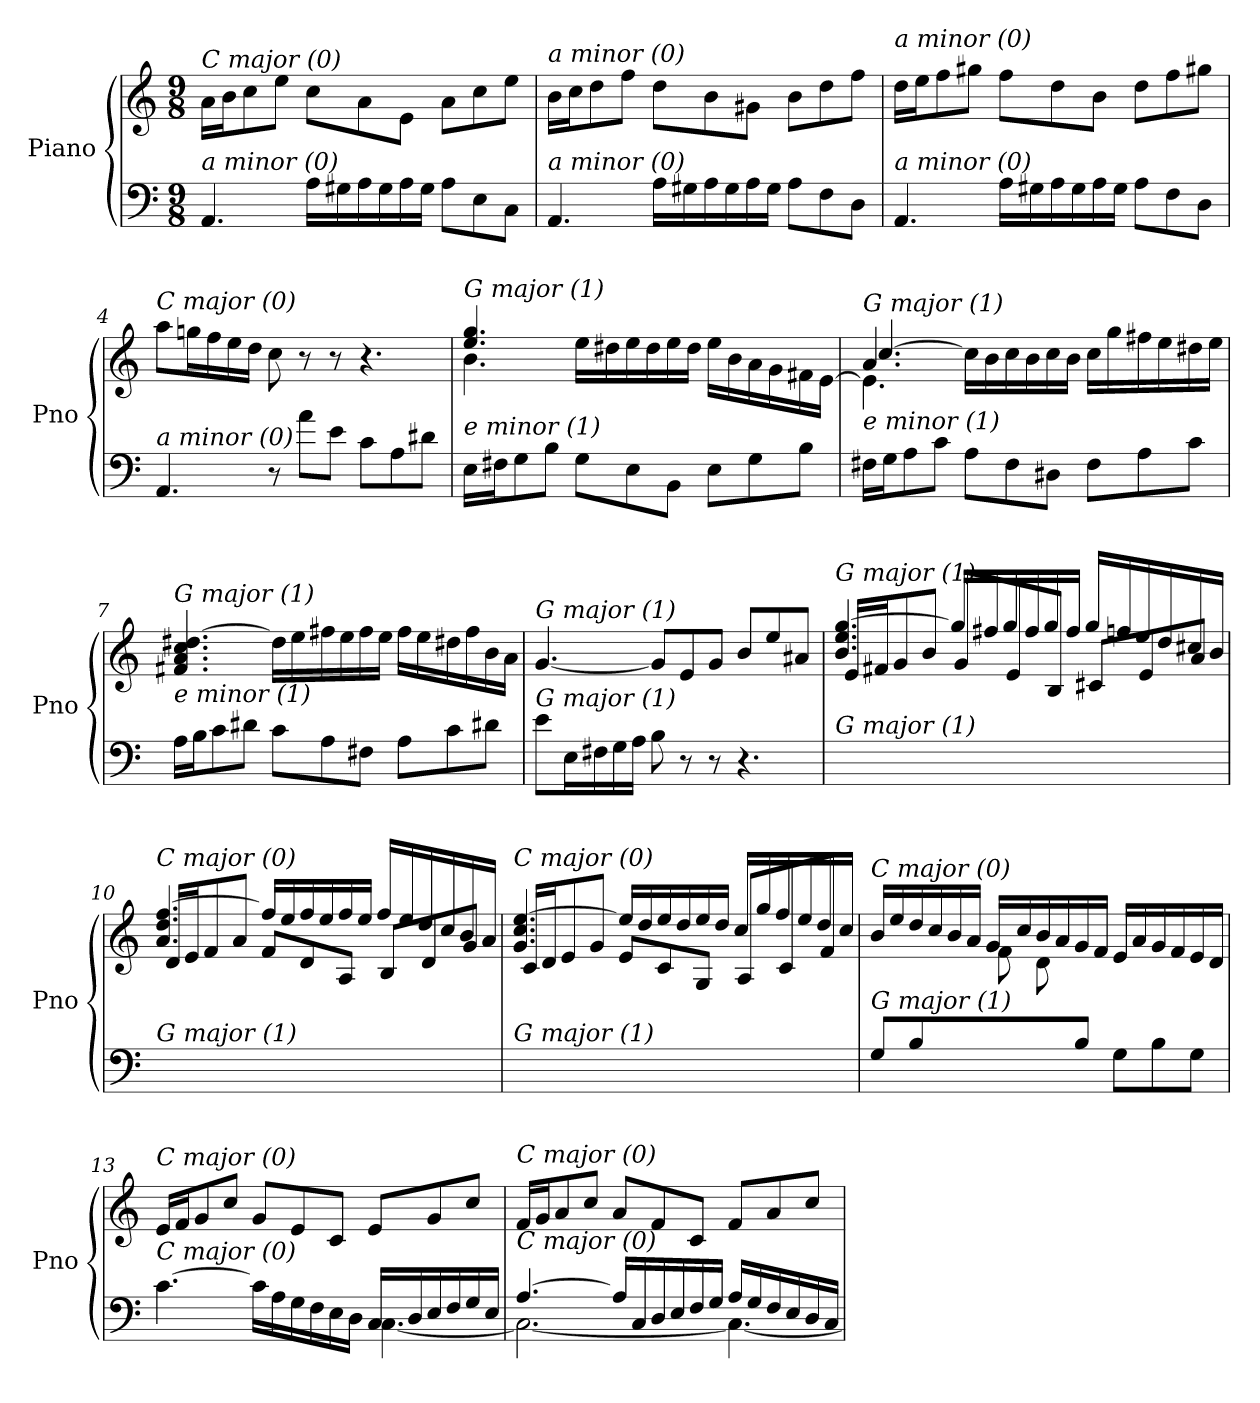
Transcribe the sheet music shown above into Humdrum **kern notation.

**kern	**kern
*part1	*part1
*staff2	*staff1
*I"Piano	*
*I'Pno	*
*clefF4	*clefG2
*k[]	*k[]
*M9/8	*M9/8
=1	=1
!	!LO:TX:i:t=C major (0)
!LO:TX:i:t=a minor (0)	!
4.AA/	16a\LL
.	16b\J
.	8cc\
.	8ee\J
16A\LL	8cc\L
16G#X\	.
16A\	8a\
16G#\	.
16A\	8e\J
16G#\JJ	.
8A\L	8a\L
8E\	8cc\
8C\J	8ee\J
=2	=2
!	!LO:TX:i:t=a minor (0)
!LO:TX:i:t=a minor (0)	!
4.AA/	16b\LL
.	16cc\J
.	8dd\
.	8ff\J
16A\LL	8dd\L
16G#X\	.
16A\	8b\
16G#\	.
16A\	8g#X\J
16G#\JJ	.
8A\L	8b\L
8F\	8dd\
8D\J	8ff\J
=3	=3
!	!LO:TX:i:t=a minor (0)
!LO:TX:i:t=a minor (0)	!
4.AA/	16dd\LL
.	16ee\J
.	8ff\
.	8gg#X\J
16A\LL	8ff\L
16G#X\	.
16A\	8dd\
16G#\	.
16A\	8b\J
16G#\JJ	.
8A\L	8dd\L
8F\	8ff\
8D\J	8gg#X\J
!!LO:LB:g=z
=4	=4
!	!LO:TX:i:t=C major (0)
!LO:TX:i:t=a minor (0)	!
4.AA/	8aa\L
.	16ggn\L
.	16ff\
.	16ee\
.	16dd\JJ
8r	8cc\
8a\L	8r
8e\J	8r
8c\L	4.r
8A\	.
8d#X\J	.
=5	=5
*^	*^
!	!	!LO:TX:i:t=G major (1)	!
!LO:TX:i:t=e minor (1)	!	!	!
4.ryy	16E\LL	4.ee/ 4.gg/	4.b\
.	16F#X\J	.	.
.	8G\	.	.
.	8B\J	.	.
2.ryy	8G\L	16ee\LL	2.ryy
.	.	16dd#X\	.
.	8E\	16ee\	.
.	.	16dd#\	.
.	8BB\J	16ee\	.
.	.	16dd#\JJ	.
.	8E\L	16ee\LL	.
.	.	16b\	.
.	8G\	16a\	.
.	.	16g\	.
.	8B\J	16f#X\	.
.	.	[16e\JJ	.
=6	=6	=6	=6
*	*^	*	*^
!	!	!	!LO:TX:i:t=G major (1)	!	!
!LO:TX:i:t=e minor (1)	!	!	!	!	!
4.ryy	2.ryy	16F#X\LL	4.e\]	4.a/	[4.cc/
.	.	16G\J	.	.	.
.	.	8A\	.	.	.
.	.	8c\J	.	.	.
2.ryy	.	8A\L	4.ryy	2.ryy	16cc\LL]
.	.	.	.	.	16b\
.	.	8F#\	.	.	16cc\
.	.	.	.	.	16b\
.	.	8D#X\J	.	.	16cc\
.	.	.	.	.	16b\JJ
.	4.ryy	8F#\L	16cc\LL	.	4.ryy
.	.	.	16gg\	.	.
.	.	8A\	16ff#X\	.	.
.	.	.	16ee\	.	.
.	.	8c\J	16dd#X\	.	.
.	.	.	16ee\JJ	.	.
*v	*v	*v	*	*	*
*	*v	*v	*v
!!LO:LB:g=z
=7	=7
!	!LO:TX:i:t=G major (1)
!LO:TX:i:t=e minor (1)	!
16A\LL	4.f#X/ 4.a/ 4.cc/ [4.dd#X/
16B\J	.
8c\	.
8d#X\J	.
8c\L	16dd#\LL]
.	16ee\
8A\	16ff#X\
.	16ee\
8F#X\J	16ff#\
.	16ee\JJ
8A\L	16ff#\LL
.	16ee\
8c\	16dd#X\
.	16ff#\
8d#X\J	16b\
.	16a\JJ
=8	=8
!	!LO:TX:i:t=G major (1)
!LO:TX:i:t=G major (1)	!
8e\L	[4.g/
16E\L	.
16F#X\	.
16G\	.
16A\JJ	.
8B\	8g/L]
8r	8e/
8r	8g/J
4.r	8b/L
.	8ee/
.	8a#X/J
=9	=9
*	*^
!	!LO:TX:i:t=G major (1)	!
!LO:TX:i:t=G major (1)	!	!
1ryy	4.b/ 4.ee/ [4.gg/	16e/LL
.	.	16f#X/J
.	.	8g/
.	.	8b/J
.	16gg/LL]	8g/L
.	16ff#X/	.
.	16gg/	8e/
.	16ff#/	.
.	16gg/	8B/J
.	16ff#/JJ	.
.	16gg/LL	8c#X/L
.	16ffn/	.
.	16ee/	8e/
.	16dd/	.
8ryy	16cc#X/	8a/J
.	16b/JJ	.
!!LO:LB:g=z	!!
=10	=10	=10
!	!LO:TX:i:t=C major (0)	!
!LO:TX:i:t=G major (1)	!	!
1ryy	4.a/ 4.dd/ [4.ff/	16d/LL
.	.	16e/J
.	.	8f/
.	.	8a/J
.	16ff/LL]	8f/L
.	16ee/	.
.	16ff/	8d/
.	16ee/	.
.	16ff/	8A/J
.	16ee/JJ	.
.	16ff/LL	8B/L
.	16ee/	.
.	16dd/	8d/
.	16cc/	.
8ryy	16b/	8g/J
.	16a/JJ	.
=11	=11	=11
!	!LO:TX:i:t=C major (0)	!
!LO:TX:i:t=G major (1)	!	!
1ryy	4.g/ 4.cc/ [4.ee/	16c/LL
.	.	16d/J
.	.	8e/
.	.	8g/J
.	16ee/LL]	8e/L
.	16dd/	.
.	16ee/	8c/
.	16dd/	.
.	16ee/	8G/J
.	16dd/JJ	.
.	16cc/LL	8A/L
.	16gg/	.
.	16ff/	8c/
.	16ee/	.
8ryy	16dd/	8f/J
.	16cc/JJ	.
=12	=12	=12
!	!LO:TX:i:t=C major (0)	!
!LO:TX:i:t=G major (1)	!	!
8G/L	16b/LL	4ryy
.	16ee/	.
8B/	16dd/	.
.	16cc/	.
4.ryy	16b/	8d\J
.	16a/JJ	.
.	16g/LL	8f\L
.	16cc/	.
.	16b/	8d\
.	16a/	.
8B/J	16g/	2ryy
.	16f/JJ	.
8G\L	16e/LL	.
.	16a/	.
8B\	16g/	.
.	16f/	.
8G\J	16e/	.
.	16d/JJ	.
!!LO:LB:g=z	!!
=13	=13	=13
*^	*	*
!	!	!LO:TX:i:t=C major (0)	!
!LO:TX:i:t=C major (0)	!	!	!
[4.c\	2.ryy	16e/LL	2.ryy
.	.	16f/J	.
.	.	8g/	.
.	.	8cc/J	.
16c\LL]	.	8g/L	.
16A\	.	.	.
16G\	.	8e/	.
16F\	.	.	.
16E\	.	8c/J	.
16D\JJ	.	.	.
16C/LL	[4.C\	8e/L	4.ryy
16D/	.	.	.
16E/	.	8g/	.
16F/	.	.	.
16G/	.	8cc/J	.
16E/JJ	.	.	.
*	*	*v	*v
=14	=14	=14
!	!	!LO:TX:i:t=C major (0)
!LO:TX:i:t=C major (0)	!	!
[4.A/	2.C\_	16f/LL
.	.	16g/J
.	.	8a/
.	.	8cc/J
16A/LL]	.	8a/L
16C/	.	.
16D/	.	8f/
16E/	.	.
16F/	.	8c/J
16G/JJ	.	.
16A/LL	4.C\_	8f/L
16G/	.	.
16F/	.	8a/
16E/	.	.
16D/	.	8cc/J
16C/JJ	.	.
*v	*v	*
=	=
*-	*-
